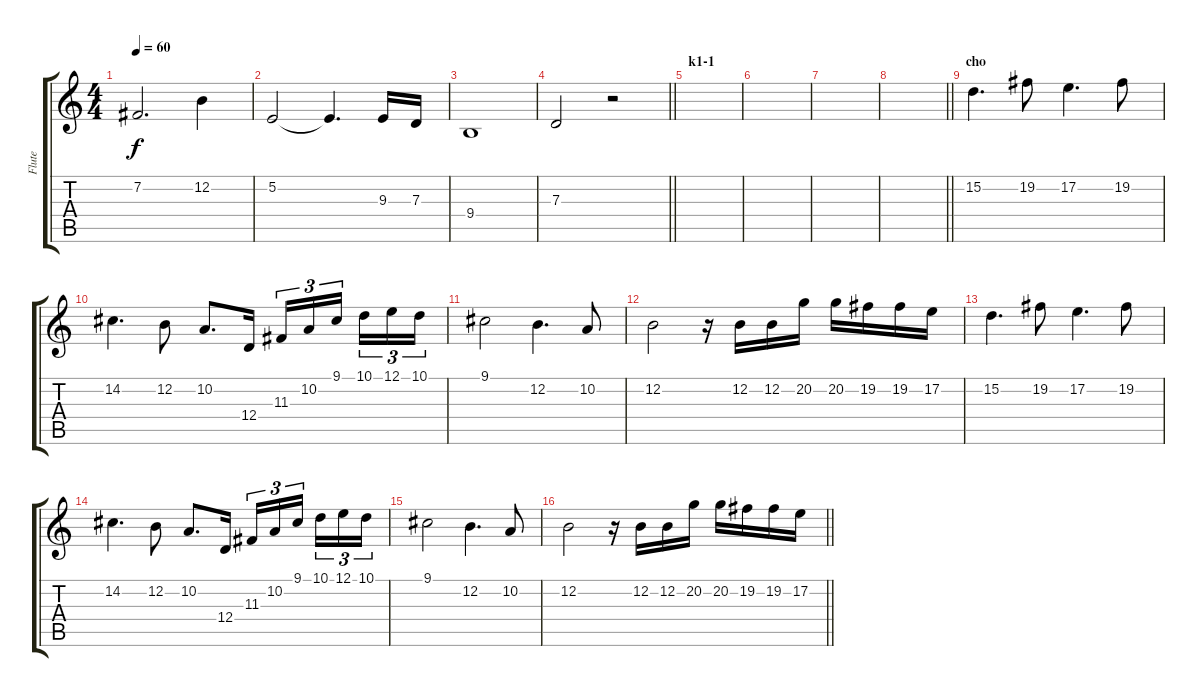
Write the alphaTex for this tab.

\track ("Flute" "Flute") {instrument flute}
\staff {score tabs}
\tuning (E4 B3 G3 D3 A2 E2) {hide}
\ts (4 4)
\tempo 60
\clef g2
\ks c
7.2.2{d dy f} 12.2.4 |
5.2.2 5.2{t}.4{d} 9.3.16 7.3.16 |
9.4.1 |
\barLineRight lightlight
7.3.2 r.2 |
\section ("" "k1-1")
|
|
|
\barLineRight lightlight
|
\section ("" "cho")
15.2.4{d} 19.2.8 17.2.4{d} 19.2.8 |
14.2.4{d} 12.2.8 10.2.8{d} 12.4.16 11.3.16{tu (3 2)} 10.2.16{tu (3 2)} 9.1.16{tu (3 2) beam splitsecondary} 10.1.16{tu (3 2)} 12.1.16{tu (3 2)} 10.1.16{tu (3 2)} |
9.1.2 12.2.4{d} 10.2.8 |
12.2.2 r.16 12.2.16 12.2.16 20.2.16 20.2.16 19.2.16 19.2.16 17.2.16 |
15.2.4{d} 19.2.8 17.2.4{d} 19.2.8 |
14.2.4{d} 12.2.8 10.2.8{d} 12.4.16 11.3.16{tu (3 2)} 10.2.16{tu (3 2)} 9.1.16{tu (3 2) beam splitsecondary} 10.1.16{tu (3 2)} 12.1.16{tu (3 2)} 10.1.16{tu (3 2)} |
9.1.2 12.2.4{d} 10.2.8 |
\barLineRight lightlight
12.2.2 r.16 12.2.16 12.2.16 20.2.16 20.2.16 19.2.16 19.2.16 17.2.16
